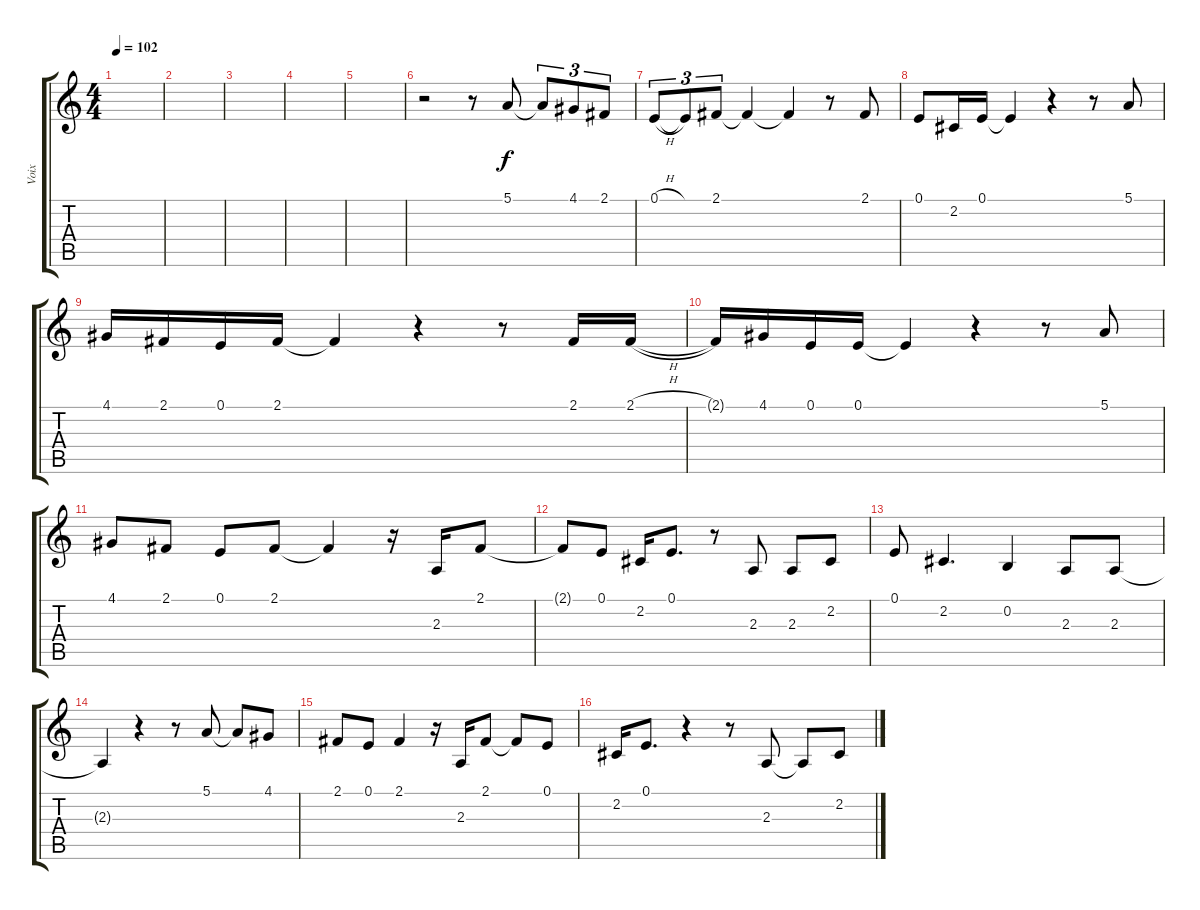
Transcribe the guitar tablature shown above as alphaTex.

\track ("Voix" "Voix") {instrument accordion}
\staff {score tabs}
\tuning (E4 B3 G3 D3 A2 E2) {hide}
\ts (4 4)
\tempo 102
\clef g2
\ks c
|
|
|
|
|
r.2 r.8 5.1.8 5.1{t}.8{tu (3 2)} 4.1.8{tu (3 2)} 2.1.8{tu (3 2)} |
0.1{h}.8{tu (3 2)} 0.1{t}.8{tu (3 2)} 2.1.8{tu (3 2)} 2.1{t}.4 2.1{t}.4 r.8 2.1.8 |
0.1.8 2.2.16 0.1.16 0.1{t}.4 r.4 r.8 5.1.8 |
4.1.16 2.1.16 0.1.16 2.1.16 2.1{t}.4 r.4 r.8 2.1.16 2.1{h}.16 |
2.1{t}.16 4.1.16 0.1.16 0.1.16 0.1{t}.4 r.4 r.8 5.1.8 |
4.1.8 2.1.8 0.1.8 2.1.8 2.1{t}.4 r.16 2.3.16 2.1.8 |
2.1{t}.8 0.1.8 2.2.16 0.1.8{d} r.8 2.3.8 2.3.8 2.2.8 |
0.1.8 2.2.4{d} 0.2.4 2.3.8 2.3.8 |
2.3{t}.4 r.4 r.8 5.1.8 5.1{t}.8 4.1.8 |
2.1.8 0.1.8 2.1.4 r.16 2.3.16 2.1.8 2.1{t}.8 0.1.8 |
2.2.16 0.1.8{d} r.4 r.8 2.3.8 2.3{t}.8 2.2.8
